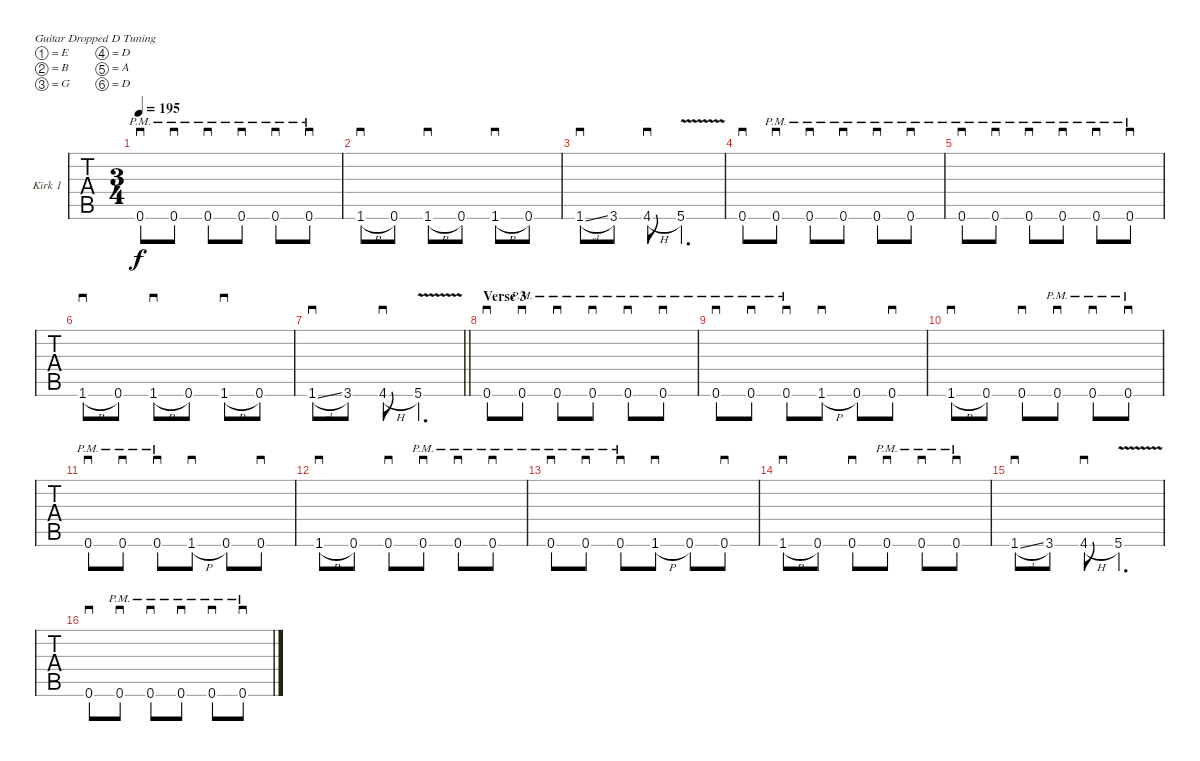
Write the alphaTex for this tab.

\bracketExtendMode groupsimilarinstruments
\firstSystemTrackNameOrientation horizontal
\otherSystemsTrackNameOrientation horizontal
\track ("Guitar 2" "Kirk 1") {instrument overdrivenguitar}
\staff {tabs}
\tuning (E4 B3 G3 D3 A2 D2)
\ts (3 4)
\tempo 195
\clef g2
\ks c
0.6{pm}.8{sd dy f} 0.6{pm}.8{sd} 0.6{pm}.8{sd} 0.6{pm}.8{sd} 0.6{pm}.8{sd} 0.6{pm}.8{sd} |
1.6{h}.8{sd} 0.6.8 1.6{h}.8{sd} 0.6.8 1.6{h}.8{sd} 0.6.8 |
1.6{sl}.8{sd} 3.6.8 4.6{h}.8{sd} 5.6{v}.4{d} |
0.6.8{sd} 0.6{pm}.8{sd} 0.6{pm}.8{sd} 0.6{pm}.8{sd} 0.6{pm}.8{sd} 0.6{pm}.8{sd} |
0.6{pm}.8{sd} 0.6{pm}.8{sd} 0.6{pm}.8{sd} 0.6{pm}.8{sd} 0.6{pm}.8{sd} 0.6{pm}.8{sd} |
1.6{h}.8{sd} 0.6.8 1.6{h}.8{sd} 0.6.8 1.6{h}.8{sd} 0.6.8 |
\barLineRight lightlight
1.6{sl}.8{sd} 3.6.8 4.6{h}.8{sd} 5.6{v}.4{d} |
\section ("" "Verse 3")
0.6.8{sd} 0.6{pm}.8{sd} 0.6{pm}.8{sd} 0.6{pm}.8{sd} 0.6{pm}.8{sd} 0.6{pm}.8{sd} |
0.6{pm}.8{sd} 0.6{pm}.8{sd} 0.6{pm}.8{sd} 1.6{h}.8{sd} 0.6.8 0.6.8{sd} |
1.6{h}.8{sd} 0.6.8 0.6.8{sd} 0.6{pm}.8{sd} 0.6{pm}.8{sd} 0.6{pm}.8{sd} |
0.6{pm}.8{sd} 0.6{pm}.8{sd} 0.6{pm}.8{sd} 1.6{h}.8{sd} 0.6.8 0.6.8{sd} |
1.6{h}.8{sd} 0.6.8 0.6.8{sd} 0.6{pm}.8{sd} 0.6{pm}.8{sd} 0.6{pm}.8{sd} |
0.6{pm}.8{sd} 0.6{pm}.8{sd} 0.6{pm}.8{sd} 1.6{h}.8{sd} 0.6.8 0.6.8{sd} |
1.6{h}.8{sd} 0.6.8 0.6.8{sd} 0.6{pm}.8{sd} 0.6{pm}.8{sd} 0.6{pm}.8{sd} |
1.6{sl}.8{sd} 3.6.8 4.6{h}.8{sd} 5.6{v}.4{d} |
0.6.8{sd} 0.6{pm}.8{sd} 0.6{pm}.8{sd} 0.6{pm}.8{sd} 0.6{pm}.8{sd} 0.6{pm}.8{sd}
